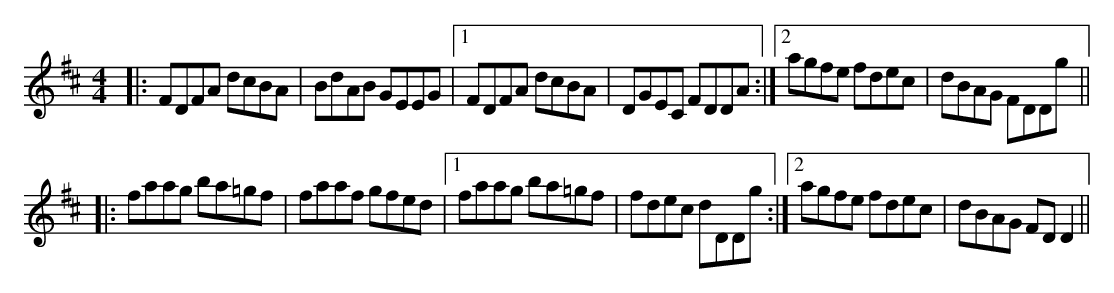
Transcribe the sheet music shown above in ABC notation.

X:1
M:4/4
K:D
|:FDFA dcBA|BdAB GEEG|1 FDFA dcBA|DGEC FDDA:|2 agfe fdec|dBAG FDDg||
|:faag ba=gf|faaf gfed|1 faag ba=gf|fdec dDDg:|2 agfe fdec|dBAG FDD2||
